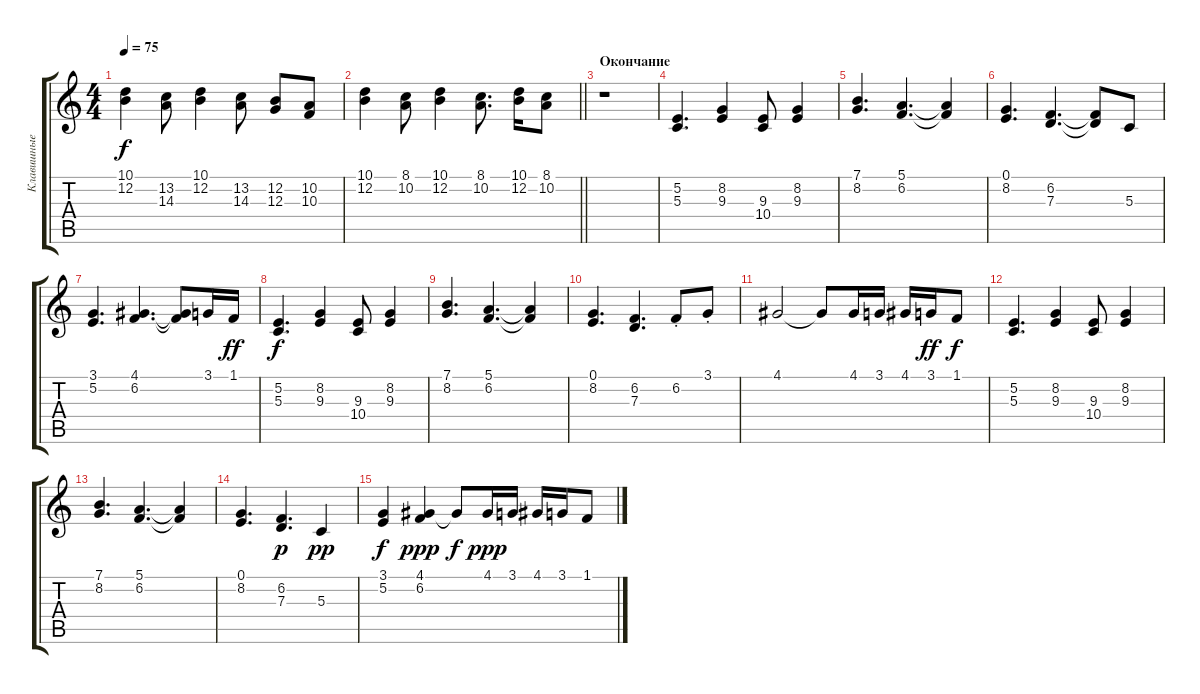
\track ("Клавишные" "Клавишные") {instrument stringensemble1}
\staff {score tabs}
\tuning (E4 B3 G3 D3 A2 E2) {hide}
\ts (4 4)
\tempo 75
\clef g2
\ks c
(10.1 12.2).4{dy f} (13.2 14.3).8 (10.1 12.2).4 (13.2 14.3).8 (12.2 12.3).8 (10.2 10.3).8 |
\barLineRight lightlight
(10.1 12.2).4 (8.1 10.2).8 (10.1 12.2).4 (8.1 10.2).8{d} (10.1 12.2).16 (8.1 10.2).8 |
\section ("" "Окончание")
r.1 |
(5.2 5.3).4{d} (8.2 9.3).4 (9.3 10.4).8 (8.2 9.3).4 |
(7.1 8.2).4{d} (5.1 6.2).4{d} (5.1{t} 6.2{t}).4 |
(0.1 8.2).4{d} (6.2 7.3).4{d} (6.2{t} 7.3{t}).8 5.3.8 |
(3.1 5.2).4{d} (4.1 6.2).4{d} (4.1{t} 6.2{t}).8 3.1.16 1.1.16{dy ff} |
(5.2 5.3).4{d dy f} (8.2 9.3).4 (9.3 10.4).8 (8.2 9.3).4 |
(7.1 8.2).4{d} (5.1 6.2).4{d} (5.1{t} 6.2{t}).4 |
(0.1 8.2).4{d} (6.2 7.3).4{d} 6.2{st}.8 3.1{st}.8 |
4.1.2 4.1{t}.8 4.1.16 3.1.16 4.1.16 3.1.16{dy ff} 1.1.8{dy f} |
(5.2 5.3).4{d} (8.2 9.3).4 (9.3 10.4).8 (8.2 9.3).4 |
(7.1 8.2).4{d} (5.1 6.2).4{d} (5.1{t} 6.2{t}).4 |
(0.1 8.2).4{d} (6.2 7.3).4{d dy p} 5.3.4{dy pp} |
(3.1 5.2).4{dy f} (4.1 6.2).4{dy ppp} 4.1{t}.8{dy f} 4.1.16{dy ppp} 3.1.16 4.1.16 3.1.16 1.1.8
